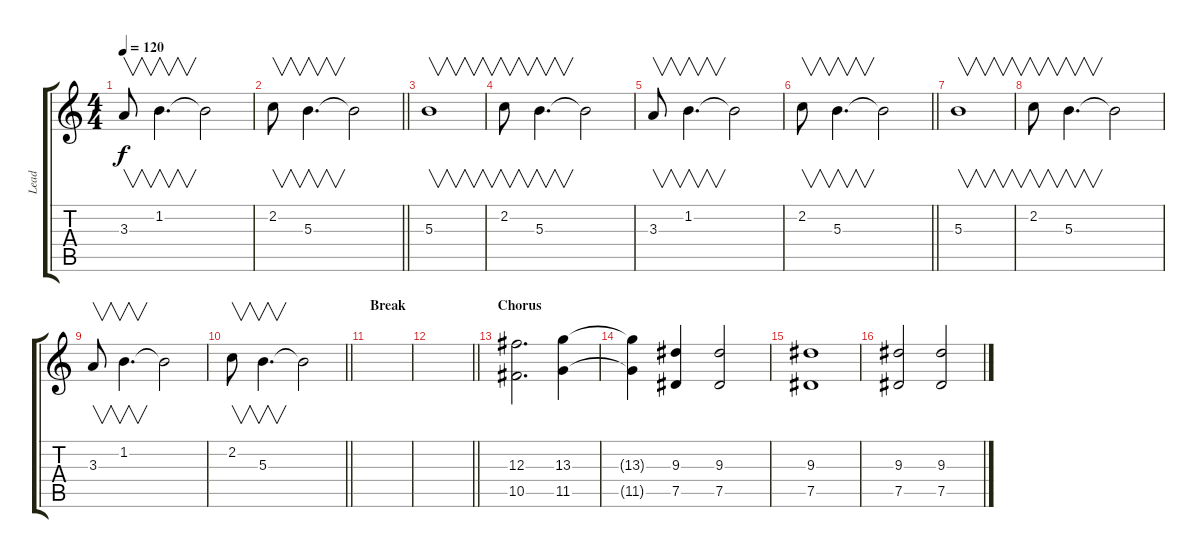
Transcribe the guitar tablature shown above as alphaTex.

\track ("Lead" "Lead") {instrument electricguitarjazz}
\staff {score tabs}
\tuning (Eb4 Bb3 Gb3 Db3 Ab2 Db2) {hide}
\ts (4 4)
\tempo 120
\clef g2
\ks c
3.3.8{v dy f} 1.2.4{v d} 1.2{t}.2 |
\barLineRight lightlight
2.2.8{v} 5.3.4{v d} 5.3{t}.2 |
5.3.1{v} |
2.2.8{v} 5.3.4{v d} 5.3{t}.2 |
3.3.8{v} 1.2.4{v d} 1.2{t}.2 |
\barLineRight lightlight
2.2.8{v} 5.3.4{v d} 5.3{t}.2 |
5.3.1{v} |
2.2.8{v} 5.3.4{v d} 5.3{t}.2 |
3.3.8{v} 1.2.4{v d} 1.2{t}.2 |
\barLineRight lightlight
2.2.8{v} 5.3.4{v d} 5.3{t}.2 |
\section ("" "Break")
|
\barLineRight lightlight
|
\section ("" "Chorus")
(12.3 10.5).2{d instrument overdrivenguitar} (13.3 11.5).4 |
(13.3{t} 11.5{t}).4 (9.3 7.5).4 (9.3 7.5).2 |
(9.3 7.5).1 |
(9.3 7.5).2 (9.3{sl} 7.5{sl}).2
